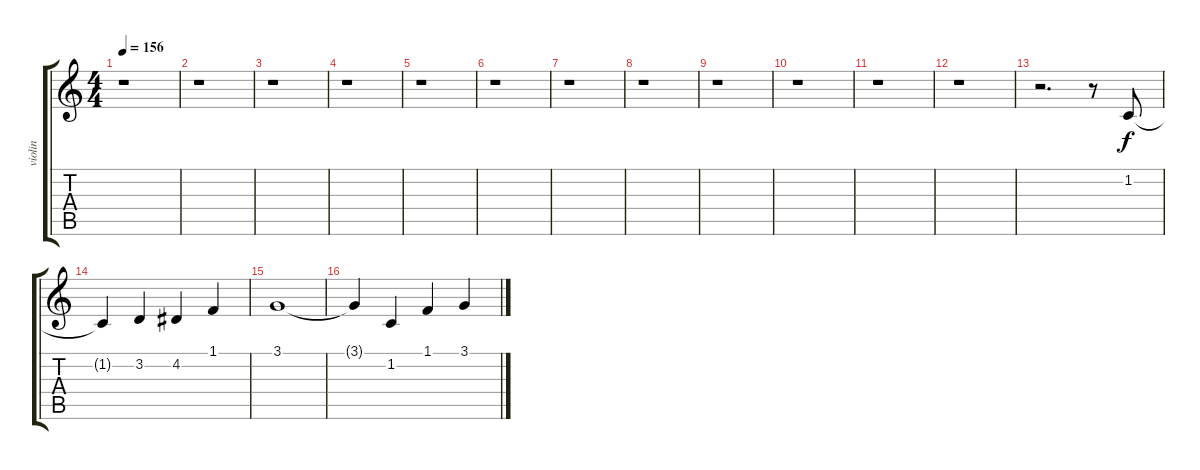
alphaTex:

\track ("violin" "violin") {instrument violin}
\staff {score tabs}
\tuning (E4 B3 G3 D3 A2 E2) {hide}
\ts (4 4)
\tempo 156
\clef g2
\ks c
r.1{dy f} |
r.1 |
r.1 |
r.1 |
r.1 |
r.1 |
r.1 |
r.1 |
r.1 |
r.1 |
r.1 |
r.1 |
r.2{d} r.8 1.2.8 |
1.2{t}.4 3.2.4 4.2.4 1.1.4 |
3.1.1 |
3.1{t}.4 1.2.4 1.1.4 3.1.4
